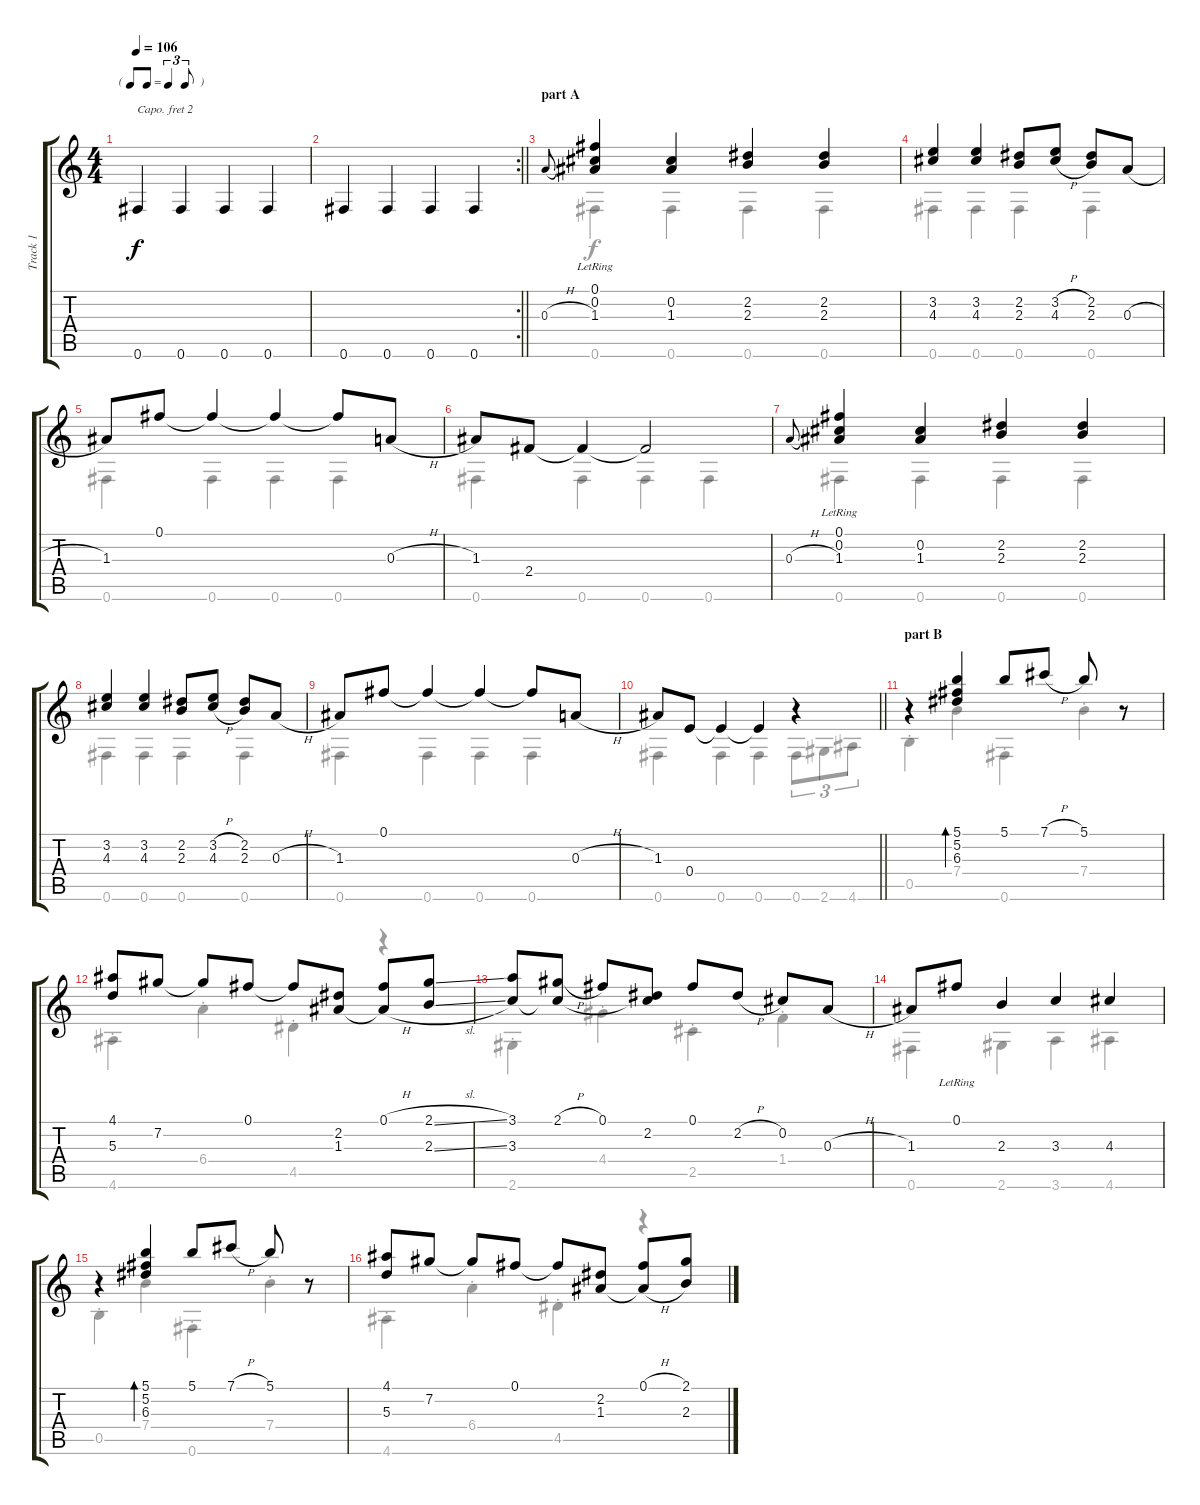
\track ("Track 1" "Track 1") {instrument acousticguitarsteel}
\staff {score tabs}
\capo 2
\tuning (E4 B3 G3 D3 A2 E2) {hide}
\voice
\ts (4 4)
\tf triplet8th
\tempo 106
\clef g2
\ks c
0.6.4{dy f instrument acousticguitarsteel} 0.6.4 0.6.4 0.6.4 |
\rc 2
\barLineRight lightlight
0.6.4 0.6.4 0.6.4 0.6.4 |
\section ("" "part A")
0.3{h}.8{gr onbeat} (0.1{lr} 0.2 1.3).4 (0.2 1.3).4 (2.2 2.3).4 (2.2 2.3).4 |
(3.2 4.3).4 (3.2 4.3).4 (2.2 2.3).8 (3.2{h} 4.3{h}).8 (2.2 2.3).8 0.3{h}.8 |
1.3.8 0.1.8 0.1{t}.4 0.1{t}.4 0.1{t}.8 0.3{h}.8 |
1.3.8 2.4.8 2.4{t}.4 2.4{t}.2 |
0.3{h}.8{gr onbeat} (0.1{lr} 0.2 1.3).4 (0.2 1.3).4 (2.2 2.3).4 (2.2 2.3).4 |
(3.2 4.3).4 (3.2 4.3).4 (2.2 2.3).8 (3.2{h} 4.3{h}).8 (2.2 2.3).8 0.3{h}.8 |
1.3.8 0.1.8 0.1{t}.4 0.1{t}.4 0.1{t}.8 0.3{h}.8 |
\barLineRight lightlight
1.3.8 0.4.8 0.4{t}.4 0.4{t}.4 r.4 |
\section ("" "part B")
r.4 (5.1 5.2 6.3).4{bd 60} 5.1.8 7.1{h}.8 5.1.8 r.8 |
(4.1 5.3).8 7.2.8 7.2{t}.8 0.1.8 0.1{t}.8 (2.2 1.3).8 (0.1{h} 1.3{h t}).8 (2.1{sl} 2.3{sl}).8 |
(3.1 3.3).8 (2.1{h} 3.3{t}).8 0.1.8 (2.2 3.3{t}).8 0.1.8 2.2{h}.8 0.2.8 0.3{h}.8 |
1.3.8 0.1{lr}.8 2.3.4 3.3.4 4.3.4 |
r.4 (5.1 5.2 6.3).4{bd 60} 5.1.8 7.1{h}.8 5.1.8 r.8 |
(4.1 5.3).8 7.2.8 7.2{t}.8 0.1.8 0.1{t}.8 (2.2 1.3).8 (0.1{h} 1.3{h t}).8 (2.1{sl} 2.3{sl}).8
\voice
\clef g2
\ottava regular
\simile none
\ks c
|
\barLineRight lightlight
|
0.6.4 0.6.4 0.6.4 0.6.4 |
0.6.4 0.6.4 0.6.4 0.6.4 |
0.6.4 0.6.4 0.6.4 0.6.4 |
0.6.4 0.6.4 0.6.4 0.6.4 |
0.6.4 0.6.4 0.6.4 0.6.4 |
0.6.4 0.6.4 0.6.4 0.6.4 |
0.6.4 0.6.4 0.6.4 0.6.4 |
\barLineRight lightlight
0.6.4 0.6.4 0.6.4 0.6.8{tu (3 2)} 2.6.8{tu (3 2)} 4.6.8{tu (3 2)} |
0.5{st}.4 7.4{st}.4 0.6{st}.4 7.4{st}.4 |
4.6{st}.4 6.4{st}.4 4.5{st}.4 r.4 |
2.6{st}.4 4.4{st}.4 2.5{st}.4 1.4{st}.4 |
0.6.4 2.6.4 3.6.4 4.6.4 |
0.5{st}.4 7.4{st}.4 0.6{st}.4 7.4{st}.4 |
4.6{st}.4 6.4{st}.4 4.5{st}.4 r.4
